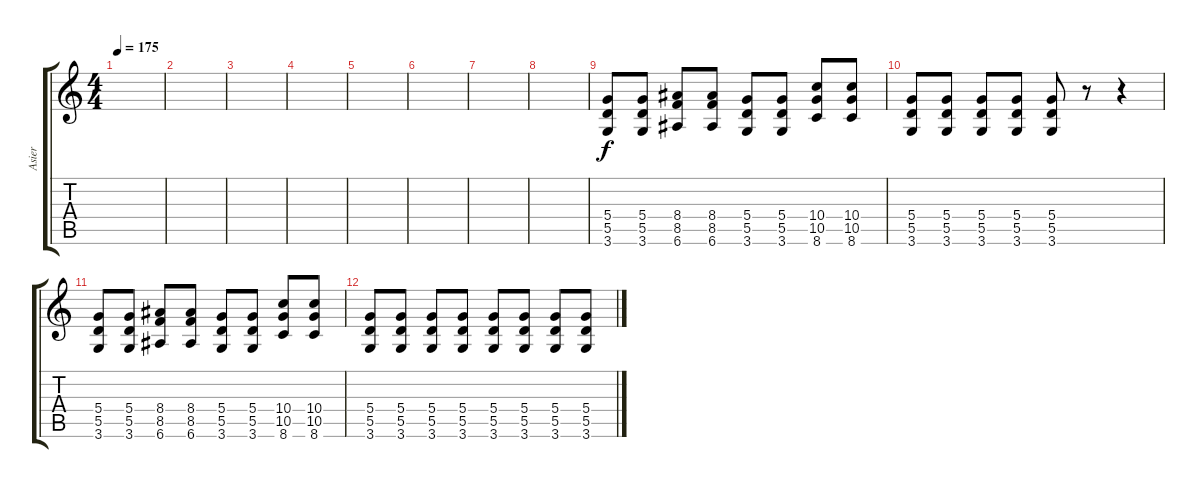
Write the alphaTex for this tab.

\track ("Asier" "Asier") {instrument distortionguitar}
\staff {score tabs}
\tuning (E4 B3 G3 D3 A2 E2) {hide}
\ts (4 4)
\tempo 175
\clef g2
\ks c
|
|
|
|
|
|
|
|
(5.4 5.5 3.6).8 (5.4 5.5 3.6).8 (8.4 8.5 6.6).8 (8.4 8.5 6.6).8 (5.4 5.5 3.6).8 (5.4 5.5 3.6).8 (10.4 10.5 8.6).8 (10.4 10.5 8.6).8 |
(5.4 5.5 3.6).8 (5.4 5.5 3.6).8 (5.4 5.5 3.6).8 (5.4 5.5 3.6).8 (5.4 5.5 3.6).8 r.8 r.4 |
(5.4 5.5 3.6).8 (5.4 5.5 3.6).8 (8.4 8.5 6.6).8 (8.4 8.5 6.6).8 (5.4 5.5 3.6).8 (5.4 5.5 3.6).8 (10.4 10.5 8.6).8 (10.4 10.5 8.6).8 |
(5.4 5.5 3.6).8 (5.4 5.5 3.6).8 (5.4 5.5 3.6).8 (5.4 5.5 3.6).8 (5.4 5.5 3.6).8 (5.4 5.5 3.6).8 (5.4 5.5 3.6).8 (5.4 5.5 3.6).8
